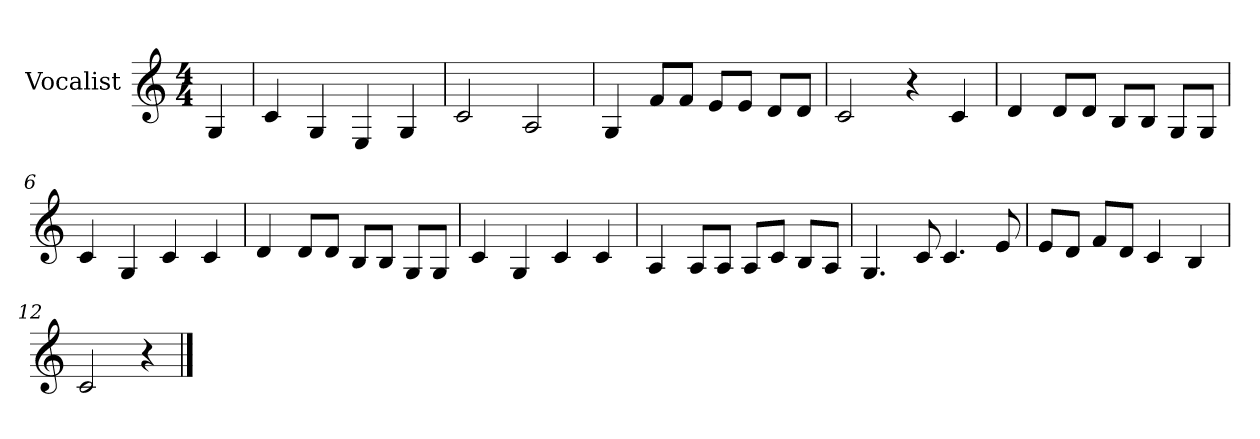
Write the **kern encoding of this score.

**kern
*part1
*staff1
*I"Vocalist
*k[]
*C:
*M4/4
=
4G
=1
4c
4G
4E
4G
=2
2c
2A
=3
4G
8fL
8fJ
8eL
8eJ
8dL
8dJ
=4
2c
4r
4c
=5
4d
8dL
8dJ
8BL
8BJ
8GL
8GJ
=6
4c
4G
4c
4c
=7
4d
8dL
8dJ
8BL
8BJ
8GL
8GJ
=8
4c
4G
4c
4c
=9
4A
8AL
8AJ
8AL
8cJ
8BL
8AJ
=10
4.G
8c
4.c
8e
=11
8eL
8dJ
8fL
8dJ
4c
4B
=12
2c
4r
==
*-
